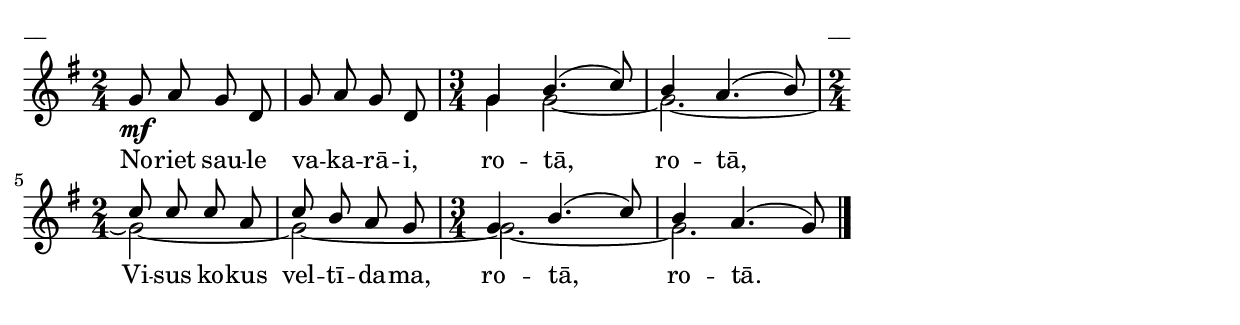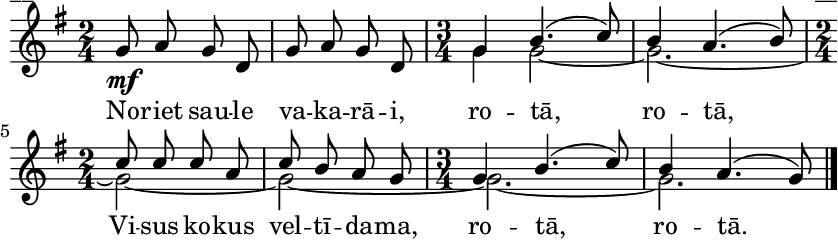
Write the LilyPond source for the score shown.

\version "2.13.18"
#(ly:set-option 'crop #t)

%\header {
%    title = "Noriet saule vakarā"
%}
\paper {
line-width = 14\cm
left-margin = 0.4\cm
between-system-padding = 0.1\cm
between-system-space = 0.1\cm
}
\layout {
indent = #0
ragged-last = ##f
}


voiceA = \relative c' {
\clef "treble"
\key g \major
\time 2/4
g'8\mf a g d | g a g d \time 3/4
g4 b4.( c8) | b4  a4.( b8) 
\time 2/4
c8 c c a | c b a g \time 3/4
g4 b4.( c8) | b4 a4.( g8) 
\bar "|."
}

lyricA = \lyricmode {
No -- riet sau -- le va -- ka -- rā -- i, ro -- tā, ro -- tā,
Vi -- sus  ko -- kus vel -- tī -- da -- ma, ro -- tā, ro -- tā.
} 

voiceB = \relative c' {
\clef "treble"
\key g \major
\time 2/4
s2 | s2 
\time 3/4 
g'4 g2~ | g2.~ 
\time 2/4
g2~ | g2~ 
\time 3/4
g2.~ | g2.
} 

fullScore = <<
\new Staff {
<<
\new Voice = "voiceA" { \voiceOne \autoBeamOff \voiceA }
\new Lyrics \lyricsto "voiceA" \lyricA
\new Voice = "voiceB" { \voiceTwo \autoBeamOff \voiceB }
>>
}
>>

\score {
\fullScore
\header { piece = "__" opus = "__" }
}
\markup { \with-color #(x11-color 'white) \sans \smaller "__" }
\score {
\unfoldRepeats
\fullScore
\midi {
\context { \Staff \remove "Staff_performer" }
\context { \Voice \consists "Staff_performer" }
}
}


